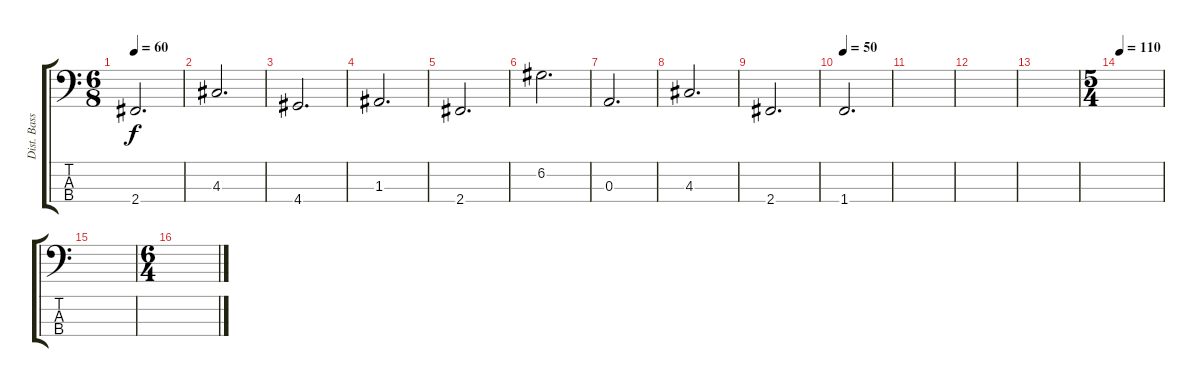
\track ("Dist. Bass" "Dist. Bass") {instrument electricbassfinger}
\staff {score tabs}
\tuning (G2 D2 A1 E1) {hide}
\ts (6 8)
\tempo 60
\clef f4
\ks c
2.4.2{d dy f} |
4.3.2{d} |
4.4.2{d} |
1.3.2{d} |
2.4.2{d} |
6.2.2{d} |
0.3.2{d} |
4.3.2{d} |
2.4.2{d} |
\tempo 50
1.4.2{d} |
|
|
|
\ts (5 4)
\tempo 110
|
|
\ts (6 4)
